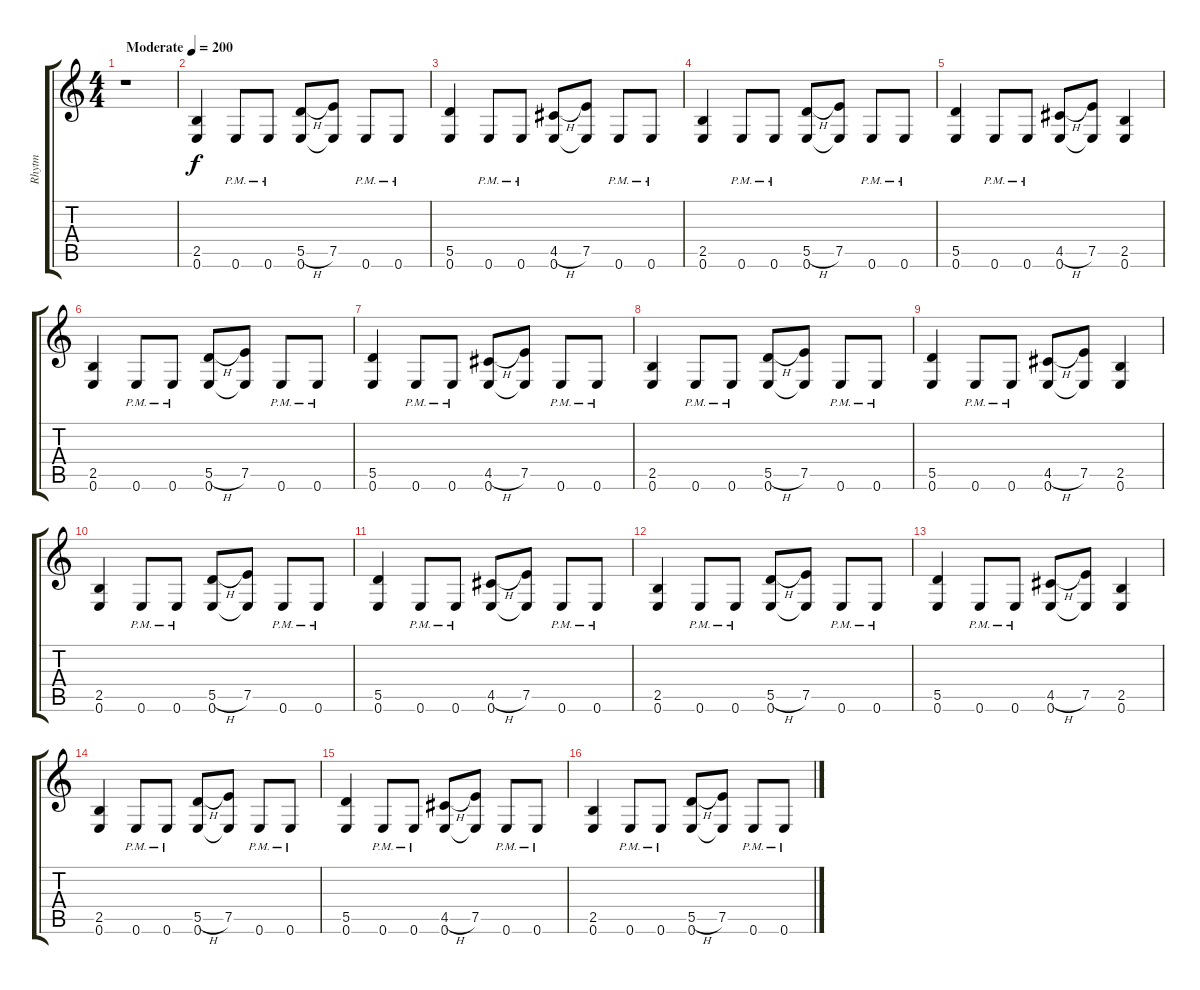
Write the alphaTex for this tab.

\track ("Rhytm" "Rhytm") {instrument distortionguitar}
\staff {score tabs}
\tuning (E4 B3 G3 D3 A2 E2) {hide}
\ts (4 4)
\tempo (200 "Moderate")
\clef g2
\ks c
r.1{dy f instrument distortionguitar} |
(2.5 0.6).4 0.6{pm}.8 0.6{pm}.8 (5.5{h} 0.6).8 (7.5 0.6{t}).8 0.6{pm}.8 0.6{pm}.8 |
(5.5 0.6).4 0.6{pm}.8 0.6{pm}.8 (4.5{h} 0.6).8 (7.5 0.6{t}).8 0.6{pm}.8 0.6{pm}.8 |
(2.5 0.6).4 0.6{pm}.8 0.6{pm}.8 (5.5{h} 0.6).8 (7.5 0.6{t}).8 0.6{pm}.8 0.6{pm}.8 |
(5.5 0.6).4 0.6{pm}.8 0.6{pm}.8 (4.5{h} 0.6).8 (7.5 0.6{t}).8 (2.5 0.6).4 |
(2.5 0.6).4 0.6{pm}.8 0.6{pm}.8 (5.5{h} 0.6).8 (7.5 0.6{t}).8 0.6{pm}.8 0.6{pm}.8 |
(5.5 0.6).4 0.6{pm}.8 0.6{pm}.8 (4.5{h} 0.6).8 (7.5 0.6{t}).8 0.6{pm}.8 0.6{pm}.8 |
(2.5 0.6).4 0.6{pm}.8 0.6{pm}.8 (5.5{h} 0.6).8 (7.5 0.6{t}).8 0.6{pm}.8 0.6{pm}.8 |
(5.5 0.6).4 0.6{pm}.8 0.6{pm}.8 (4.5{h} 0.6).8 (7.5 0.6{t}).8 (2.5 0.6).4 |
(2.5 0.6).4 0.6{pm}.8 0.6{pm}.8 (5.5{h} 0.6).8 (7.5 0.6{t}).8 0.6{pm}.8 0.6{pm}.8 |
(5.5 0.6).4 0.6{pm}.8 0.6{pm}.8 (4.5{h} 0.6).8 (7.5 0.6{t}).8 0.6{pm}.8 0.6{pm}.8 |
(2.5 0.6).4 0.6{pm}.8 0.6{pm}.8 (5.5{h} 0.6).8 (7.5 0.6{t}).8 0.6{pm}.8 0.6{pm}.8 |
(5.5 0.6).4 0.6{pm}.8 0.6{pm}.8 (4.5{h} 0.6).8 (7.5 0.6{t}).8 (2.5 0.6).4 |
(2.5 0.6).4 0.6{pm}.8 0.6{pm}.8 (5.5{h} 0.6).8 (7.5 0.6{t}).8 0.6{pm}.8 0.6{pm}.8 |
(5.5 0.6).4 0.6{pm}.8 0.6{pm}.8 (4.5{h} 0.6).8 (7.5 0.6{t}).8 0.6{pm}.8 0.6{pm}.8 |
(2.5 0.6).4 0.6{pm}.8 0.6{pm}.8 (5.5{h} 0.6).8 (7.5 0.6{t}).8 0.6{pm}.8 0.6{pm}.8
